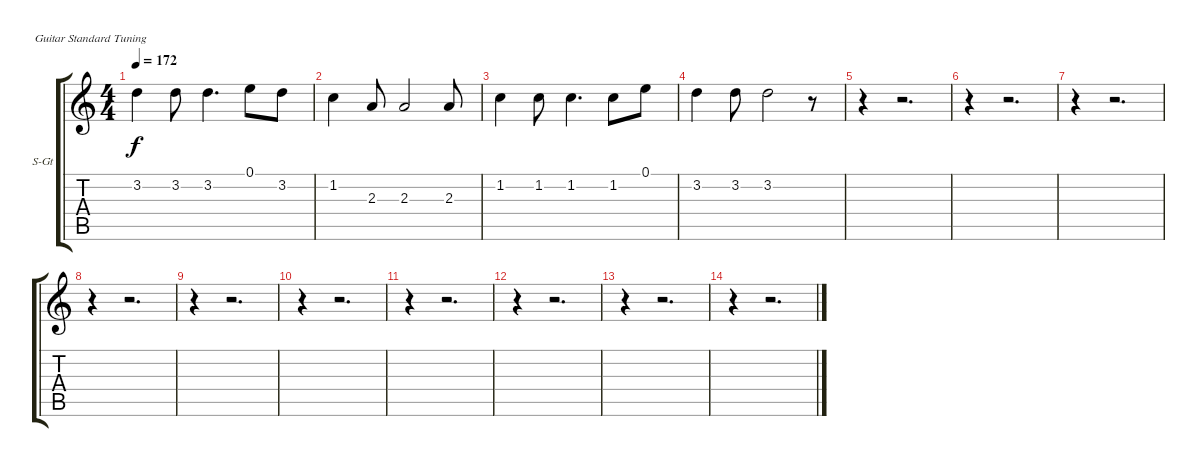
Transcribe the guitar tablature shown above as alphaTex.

\bracketExtendMode groupsimilarinstruments
\firstSystemTrackNameOrientation horizontal
\otherSystemsTrackNameOrientation horizontal
\track ("Public" "S-Gt") {instrument lead8bassandlead}
\staff {score tabs}
\tuning (E4 B3 G3 D3 A2 E2)
\displaytranspose 12
\ts (4 4)
\tempo 172
\clef g2
\ks c
3.2.4{dy f} 3.2.8 3.2.4{d} 0.1.8 3.2.8 |
1.2.4 2.3.8 2.3.2 2.3.8 |
1.2.4 1.2.8 1.2.4{d} 1.2.8 0.1.8 |
3.2.4 3.2.8 3.2.2 r.8 |
r.4 r.2{d} |
r.4 r.2{d} |
r.4 r.2{d} |
r.4 r.2{d} |
r.4 r.2{d} |
r.4 r.2{d} |
r.4 r.2{d} |
r.4 r.2{d} |
r.4 r.2{d} |
r.4 r.2{d}
